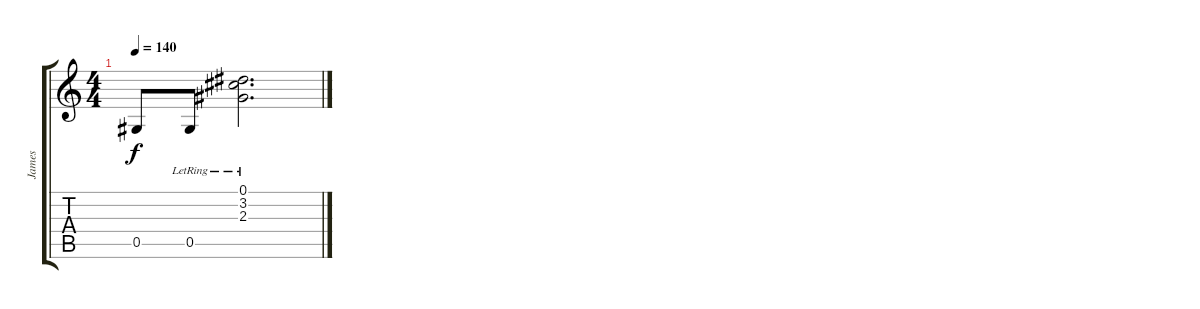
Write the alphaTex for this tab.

\track ("James" "James") {instrument acousticguitarsteel}
\staff {score tabs}
\tuning (Eb4 Bb3 Gb3 Db3 Ab2 Eb2) {hide}
\ts (4 4)
\tempo 140
\clef g2
\ks c
0.5{t}.8{dy f} 0.5{lr}.8 (0.1{lr} 3.2{lr} 2.3{lr}).2{d}
